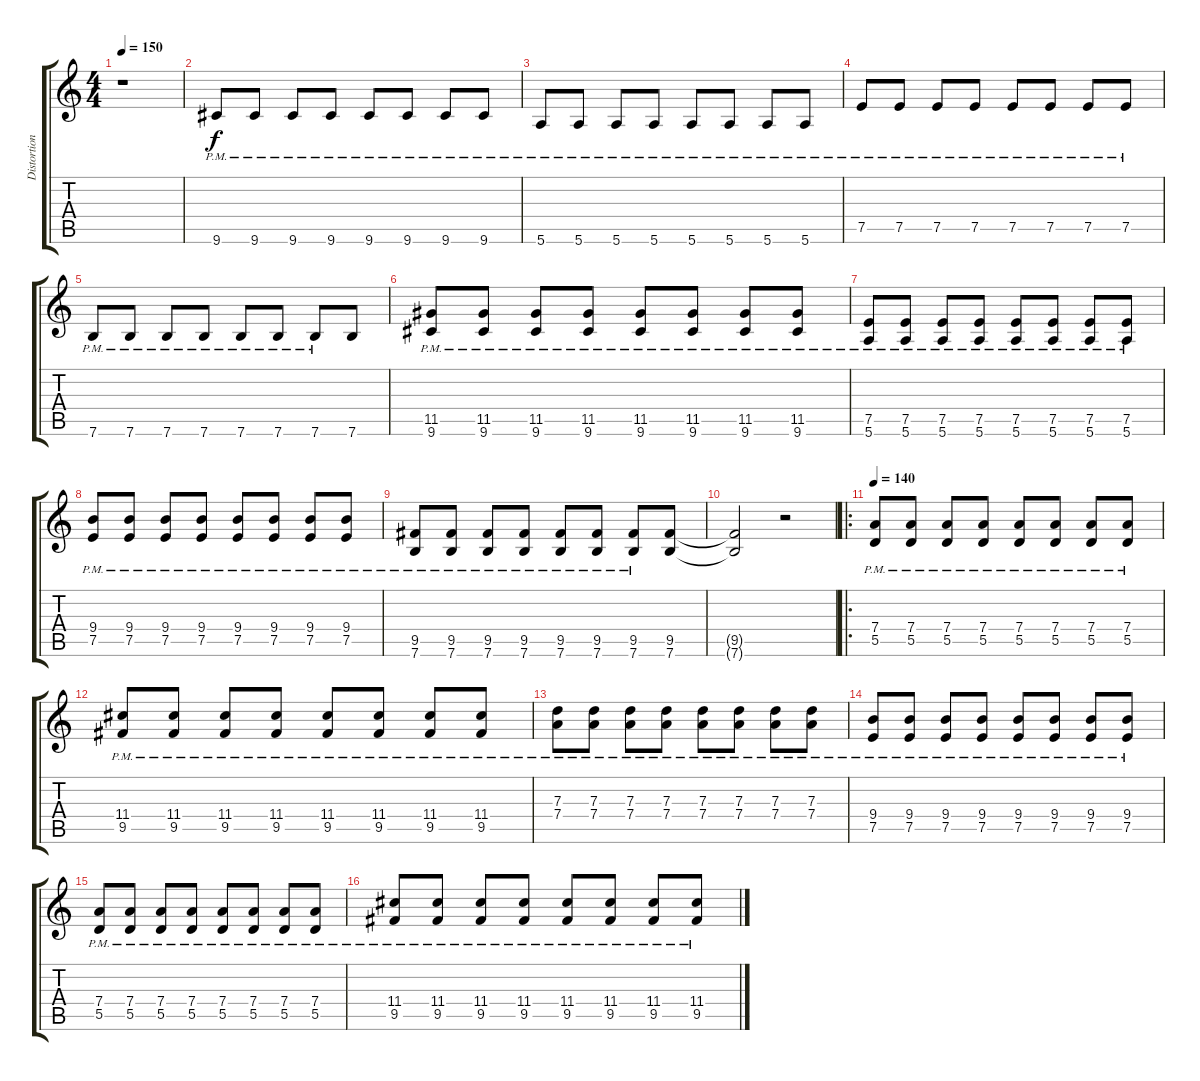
\track ("Distortion Gr.2" "Distortion") {instrument distortionguitar}
\staff {score tabs}
\tuning (E4 B3 G3 D3 A2 E2) {hide}
\ts (4 4)
\tempo 150
\clef g2
\ks c
r.1{dy f} |
9.6{pm}.8 9.6{pm}.8 9.6{pm}.8 9.6{pm}.8 9.6{pm}.8 9.6{pm}.8 9.6{pm}.8 9.6{pm}.8 |
5.6{pm}.8 5.6{pm}.8 5.6{pm}.8 5.6{pm}.8 5.6{pm}.8 5.6{pm}.8 5.6{pm}.8 5.6{pm}.8 |
7.5{pm}.8 7.5{pm}.8 7.5{pm}.8 7.5{pm}.8 7.5{pm}.8 7.5{pm}.8 7.5{pm}.8 7.5{pm}.8 |
7.6{pm}.8 7.6{pm}.8 7.6{pm}.8 7.6{pm}.8 7.6{pm}.8 7.6{pm}.8 7.6{pm}.8 7.6.8 |
(11.5{pm} 9.6{pm}).8 (11.5{pm} 9.6{pm}).8 (11.5{pm} 9.6{pm}).8 (11.5{pm} 9.6{pm}).8 (11.5{pm} 9.6{pm}).8 (11.5{pm} 9.6{pm}).8 (11.5{pm} 9.6{pm}).8 (11.5{pm} 9.6{pm}).8 |
(7.5{pm} 5.6{pm}).8 (7.5{pm} 5.6{pm}).8 (7.5{pm} 5.6{pm}).8 (7.5{pm} 5.6{pm}).8 (7.5{pm} 5.6{pm}).8 (7.5{pm} 5.6{pm}).8 (7.5{pm} 5.6{pm}).8 (7.5{pm} 5.6{pm}).8 |
(9.4{pm} 7.5{pm}).8 (9.4{pm} 7.5{pm}).8 (9.4{pm} 7.5{pm}).8 (9.4{pm} 7.5{pm}).8 (9.4{pm} 7.5{pm}).8 (9.4{pm} 7.5{pm}).8 (9.4{pm} 7.5{pm}).8 (9.4{pm} 7.5{pm}).8 |
(9.5{pm} 7.6{pm}).8 (9.5{pm} 7.6{pm}).8 (9.5{pm} 7.6{pm}).8 (9.5{pm} 7.6{pm}).8 (9.5{pm} 7.6{pm}).8 (9.5{pm} 7.6{pm}).8 (9.5{pm} 7.6{pm}).8 (9.5 7.6).8 |
(9.5{t} 7.6{t}).2 r.2 |
\ro
\tempo 140
(7.4{pm} 5.5{pm}).8 (7.4{pm} 5.5{pm}).8 (7.4{pm} 5.5{pm}).8 (7.4{pm} 5.5{pm}).8 (7.4{pm} 5.5{pm}).8 (7.4{pm} 5.5{pm}).8 (7.4{pm} 5.5{pm}).8 (7.4{pm} 5.5{pm}).8 |
(11.4{pm} 9.5{pm}).8 (11.4{pm} 9.5{pm}).8 (11.4{pm} 9.5{pm}).8 (11.4{pm} 9.5{pm}).8 (11.4{pm} 9.5{pm}).8 (11.4{pm} 9.5{pm}).8 (11.4{pm} 9.5{pm}).8 (11.4{pm} 9.5{pm}).8 |
(7.3{pm} 7.4{pm}).8 (7.3{pm} 7.4{pm}).8 (7.3{pm} 7.4{pm}).8 (7.3{pm} 7.4{pm}).8 (7.3{pm} 7.4{pm}).8 (7.3{pm} 7.4{pm}).8 (7.3{pm} 7.4{pm}).8 (7.3{pm} 7.4{pm}).8 |
(9.4{pm} 7.5{pm}).8 (9.4{pm} 7.5{pm}).8 (9.4{pm} 7.5{pm}).8 (9.4{pm} 7.5{pm}).8 (9.4{pm} 7.5{pm}).8 (9.4{pm} 7.5{pm}).8 (9.4{pm} 7.5{pm}).8 (9.4{pm} 7.5{pm}).8 |
(7.4{pm} 5.5{pm}).8 (7.4{pm} 5.5{pm}).8 (7.4{pm} 5.5{pm}).8 (7.4{pm} 5.5{pm}).8 (7.4{pm} 5.5{pm}).8 (7.4{pm} 5.5{pm}).8 (7.4{pm} 5.5{pm}).8 (7.4{pm} 5.5{pm}).8 |
(11.4{pm} 9.5{pm}).8 (11.4{pm} 9.5{pm}).8 (11.4{pm} 9.5{pm}).8 (11.4{pm} 9.5{pm}).8 (11.4{pm} 9.5{pm}).8 (11.4{pm} 9.5{pm}).8 (11.4{pm} 9.5{pm}).8 (11.4{pm} 9.5{pm}).8
